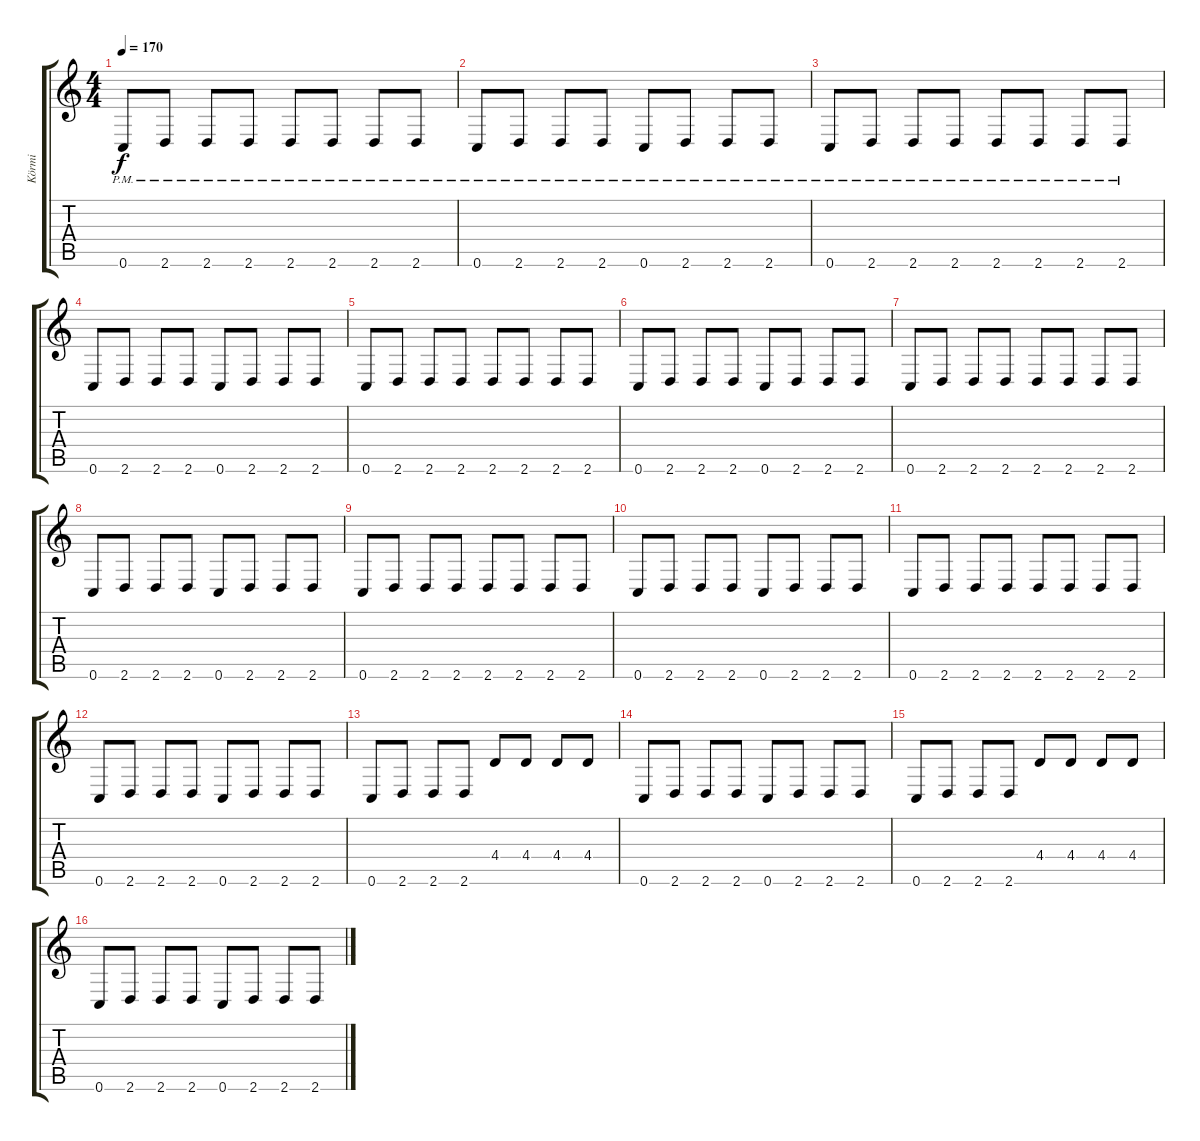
\track ("Körmi" "Körmi") {instrument distortionguitar}
\staff {score tabs}
\tuning (C4 G3 Eb3 Bb2 F2 C2) {hide}
\ts (4 4)
\tempo 170
\clef g2
\ks c
0.6{pm}.8{dy f} 2.6{pm}.8 2.6{pm}.8 2.6{pm}.8 2.6{pm}.8 2.6{pm}.8 2.6{pm}.8 2.6{pm}.8 |
0.6{pm}.8 2.6{pm}.8 2.6{pm}.8 2.6{pm}.8 0.6{pm}.8 2.6{pm}.8 2.6{pm}.8 2.6{pm}.8 |
0.6{pm}.8 2.6{pm}.8 2.6{pm}.8 2.6{pm}.8 2.6{pm}.8 2.6{pm}.8 2.6{pm}.8 2.6{pm}.8 |
0.6.8 2.6.8 2.6.8 2.6.8 0.6.8 2.6.8 2.6.8 2.6.8 |
0.6.8 2.6.8 2.6.8 2.6.8 2.6.8 2.6.8 2.6.8 2.6.8 |
0.6.8 2.6.8 2.6.8 2.6.8 0.6.8 2.6.8 2.6.8 2.6.8 |
0.6.8 2.6.8 2.6.8 2.6.8 2.6.8 2.6.8 2.6.8 2.6.8 |
0.6.8 2.6.8 2.6.8 2.6.8 0.6.8 2.6.8 2.6.8 2.6.8 |
0.6.8 2.6.8 2.6.8 2.6.8 2.6.8 2.6.8 2.6.8 2.6.8 |
0.6.8 2.6.8 2.6.8 2.6.8 0.6.8 2.6.8 2.6.8 2.6.8 |
0.6.8 2.6.8 2.6.8 2.6.8 2.6.8 2.6.8 2.6.8 2.6.8 |
0.6.8 2.6.8 2.6.8 2.6.8 0.6.8 2.6.8 2.6.8 2.6.8 |
0.6.8 2.6.8 2.6.8 2.6.8 4.4.8 4.4.8 4.4.8 4.4.8 |
0.6.8 2.6.8 2.6.8 2.6.8 0.6.8 2.6.8 2.6.8 2.6.8 |
0.6.8 2.6.8 2.6.8 2.6.8 4.4.8 4.4.8 4.4.8 4.4.8 |
0.6.8 2.6.8 2.6.8 2.6.8 0.6.8 2.6.8 2.6.8 2.6.8
